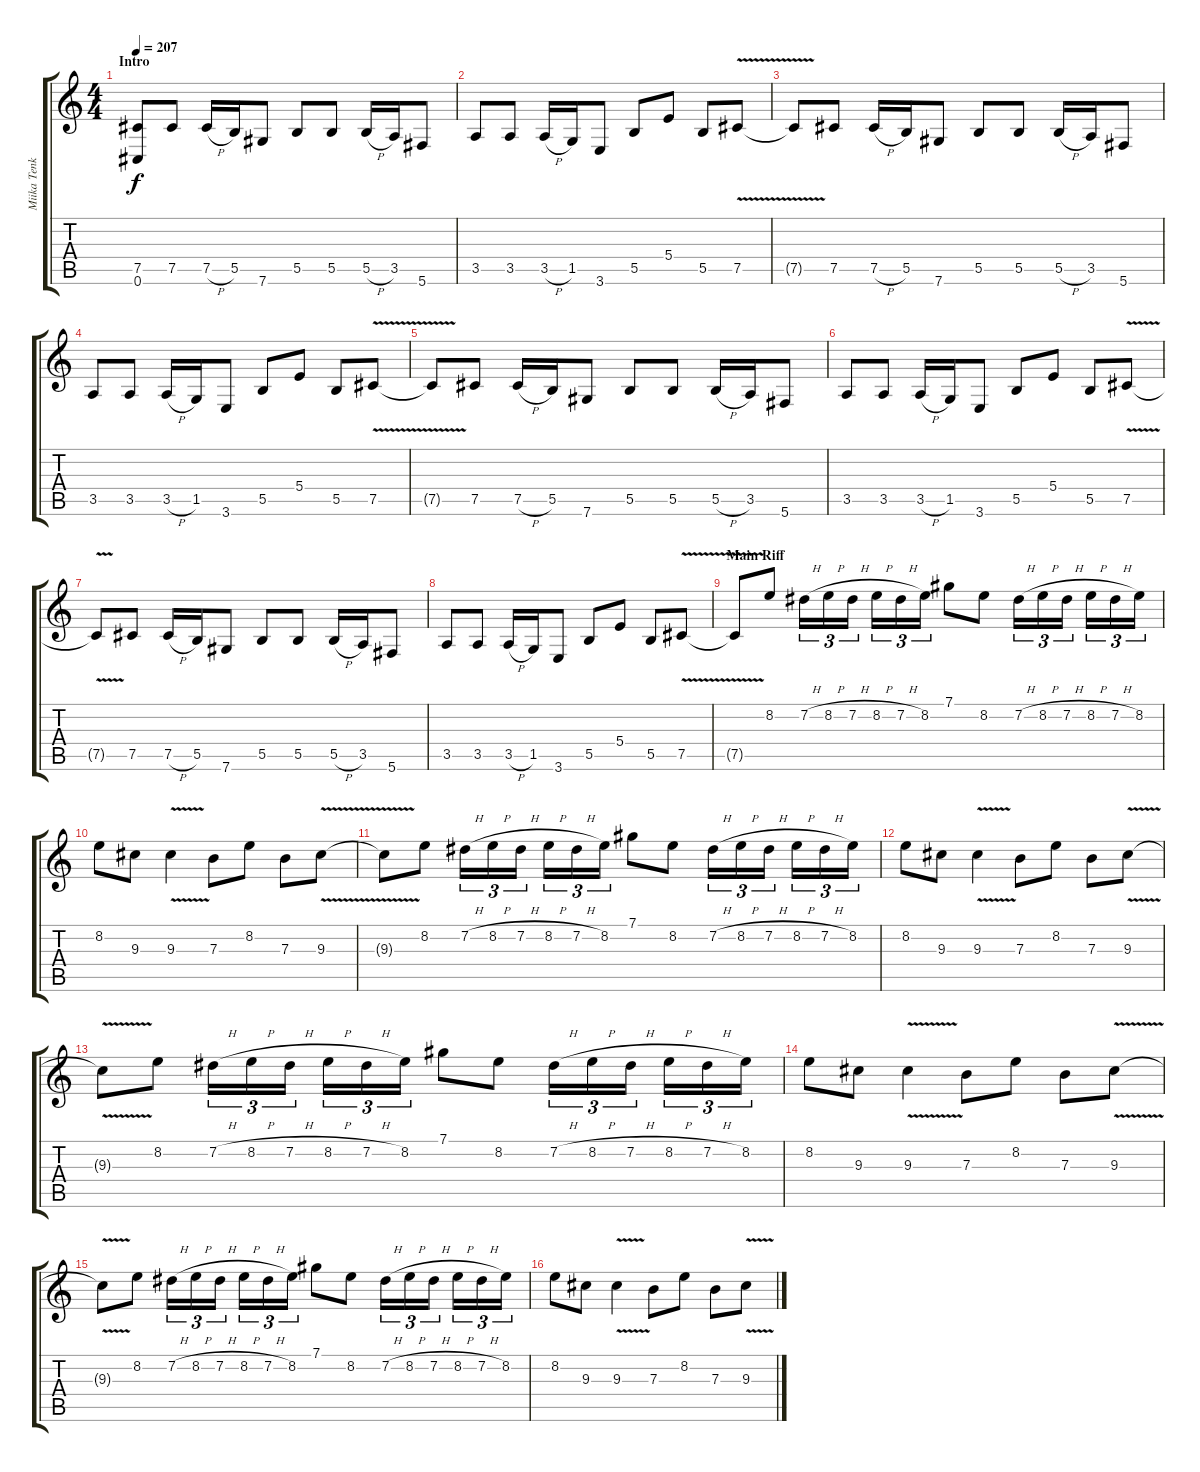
\track ("Miika Tenkkula" "Miika Tenk") {instrument overdrivenguitar}
\staff {score tabs}
\tuning (Db4 Ab3 E3 B2 Gb2 Db2) {hide}
\ts (4 4)
\section ("" "Intro")
\tempo 207
\clef g2
\ks c
(7.5 0.6).8{dy f instrument overdrivenguitar} 7.5.8 7.5{h}.16 5.5.16 7.6.8 5.5.8 5.5.8 5.5{h}.16 3.5.16 5.6.8 |
3.5.8 3.5.8 3.5{h}.16 1.5.16 3.6.8 5.5.8 5.4.8 5.5.8 7.5{v}.8 |
7.5{t}.8 7.5.8 7.5{h}.16 5.5.16 7.6.8 5.5.8 5.5.8 5.5{h}.16 3.5.16 5.6.8 |
3.5.8 3.5.8 3.5{h}.16 1.5.16 3.6.8 5.5.8 5.4.8 5.5.8 7.5{v}.8 |
7.5{t}.8 7.5.8 7.5{h}.16 5.5.16 7.6.8 5.5.8 5.5.8 5.5{h}.16 3.5.16 5.6.8 |
3.5.8 3.5.8 3.5{h}.16 1.5.16 3.6.8 5.5.8 5.4.8 5.5.8 7.5{v}.8 |
7.5{t}.8 7.5.8 7.5{h}.16 5.5.16 7.6.8 5.5.8 5.5.8 5.5{h}.16 3.5.16 5.6.8 |
3.5.8 3.5.8 3.5{h}.16 1.5.16 3.6.8 5.5.8 5.4.8 5.5.8 7.5{v}.8 |
\section ("" "Main Riff")
7.5{t}.8 8.2.8 7.2{h}.16{tu (3 2)} 8.2{h}.16{tu (3 2)} 7.2{h}.16{tu (3 2)} 8.2{h}.16{tu (3 2)} 7.2{h}.16{tu (3 2)} 8.2.16{tu (3 2)} 7.1.8 8.2.8 7.2{h}.16{tu (3 2)} 8.2{h}.16{tu (3 2)} 7.2{h}.16{tu (3 2)} 8.2{h}.16{tu (3 2)} 7.2{h}.16{tu (3 2)} 8.2.16{tu (3 2)} |
8.2.8 9.3.8 9.3{v}.4 7.3.8 8.2.8 7.3.8 9.3{v}.8 |
9.3{t}.8 8.2.8 7.2{h}.16{tu (3 2)} 8.2{h}.16{tu (3 2)} 7.2{h}.16{tu (3 2)} 8.2{h}.16{tu (3 2)} 7.2{h}.16{tu (3 2)} 8.2.16{tu (3 2)} 7.1.8 8.2.8 7.2{h}.16{tu (3 2)} 8.2{h}.16{tu (3 2)} 7.2{h}.16{tu (3 2)} 8.2{h}.16{tu (3 2)} 7.2{h}.16{tu (3 2)} 8.2.16{tu (3 2)} |
8.2.8 9.3.8 9.3{v}.4 7.3.8 8.2.8 7.3.8 9.3{v}.8 |
9.3{t}.8 8.2.8 7.2{h}.16{tu (3 2)} 8.2{h}.16{tu (3 2)} 7.2{h}.16{tu (3 2)} 8.2{h}.16{tu (3 2)} 7.2{h}.16{tu (3 2)} 8.2.16{tu (3 2)} 7.1.8 8.2.8 7.2{h}.16{tu (3 2)} 8.2{h}.16{tu (3 2)} 7.2{h}.16{tu (3 2)} 8.2{h}.16{tu (3 2)} 7.2{h}.16{tu (3 2)} 8.2.16{tu (3 2)} |
8.2.8 9.3.8 9.3{v}.4 7.3.8 8.2.8 7.3.8 9.3{v}.8 |
9.3{t}.8 8.2.8 7.2{h}.16{tu (3 2)} 8.2{h}.16{tu (3 2)} 7.2{h}.16{tu (3 2)} 8.2{h}.16{tu (3 2)} 7.2{h}.16{tu (3 2)} 8.2.16{tu (3 2)} 7.1.8 8.2.8 7.2{h}.16{tu (3 2)} 8.2{h}.16{tu (3 2)} 7.2{h}.16{tu (3 2)} 8.2{h}.16{tu (3 2)} 7.2{h}.16{tu (3 2)} 8.2.16{tu (3 2)} |
8.2.8 9.3.8 9.3{v}.4 7.3.8 8.2.8 7.3.8 9.3{v}.8
